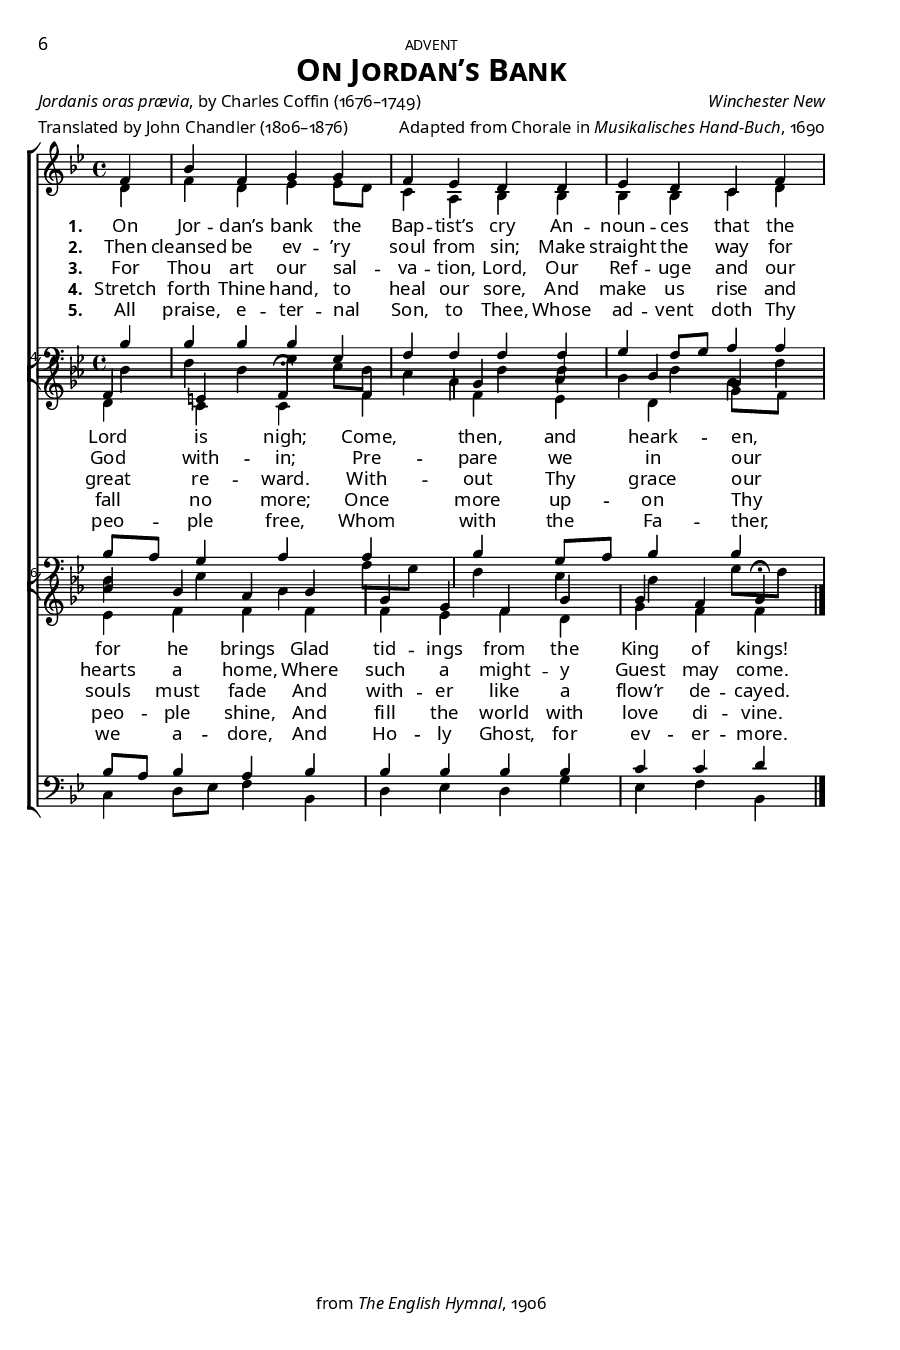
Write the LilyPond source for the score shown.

\version "2.14.2"
\include "util.ly"
\header {
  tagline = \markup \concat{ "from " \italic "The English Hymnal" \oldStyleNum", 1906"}

    title = \markup{\override #'(font-name . "Garamond Premier Pro Semibold"){ \abs-fontsize #15 \smallCapsOldStyle"On Jordan’s Bank"}}
    poet = \markup\concat{\italic"Jordanis oras prævia" \oldStyleNum", by Charles Coffin (1676–1749)"}
    meter = \markup\oldStyleNum"Translated by John Chandler (1806–1876)"
    composer = \markup\italic"Winchester New"
    arranger = \markup\concat{"Adapted from Chorale in " \italic"Musikalisches Hand-Buch" \oldStyleNum", 1690"}
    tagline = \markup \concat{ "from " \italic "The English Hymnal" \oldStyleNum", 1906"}
  }
\paper {
  print-all-headers = ##f
  paper-height = 9\in
  paper-width = 6\in
  indent = 0\in
  %system-system-spacing = #'((basic-distance . 10) (padding . 0))
  score-markup-spacing =
    #'((basic-distance . 0)
       (minimum-distance . 0)
       (padding . 0)
       (stretchability . 50))
  system-system-spacing =
    #'((basic-distance . 0)
       (minimum-distance . 0)
       (padding . -5)
       (stretchability . 70))
  last-bottom-spacing =
    #'((basic-distance . 0)
       (minimum-distance . 0)
       (padding . -0.5)
       (stretchability . 0))
  ragged-last-bottom = ##t
  ragged-bottom = ##f
  two-sided = ##t
  inner-margin = 0.5\in
  outer-margin = 0.25\in
  top-margin = 0.25\in
  bottom-margin = 0.25\in
  first-page-number = #006
  print-first-page-number = ##t
  headerLine = \markup{\override #'(font-name . "Garamond Premier Pro") \smallCaps advent}
  oddHeaderMarkup = \markup\fill-line{
     \override #'(font-name . "Garamond Premier Pro")\abs-fontsize #8.5
     \combine 
        \fill-line{"" \if \should-print-page-number
        \oldStylePageNum""
        }
        \fill-line{\headerLine}
  }
  evenHeaderMarkup = \markup {
     \override #'(font-name . "Garamond Premier Pro")\abs-fontsize #8.5
     \combine
        \if \should-print-page-number
        \oldStylePageNum""
        \fill-line{\headerLine}
  }
}
#(set-global-staff-size 14.5) \paper{ #(define fonts (make-pango-font-tree "GoudyOlSt BT" "Garamond Premier Pro" "Garamond Premier Pro" (/ 14.5 20))) }
global = {
  \key bes \major
  \time 4/4
  \autoBeamOff
}

sopMusic = \relative c' {
  %\tempo 4 = 56
  \partial 4 f4 |
  bes f g g |
  f ees d d |
  ees d c f |
  
  f e f\fermata \bar"" f |
  bes c d bes |
  ees d c d |
  
  bes g f bes |
  bes a bes\fermata \bar "|."
}
sopWords = \lyricmode {
  
}

altoMusic = \relative c' {
  d4 |
  f d ees ees8[ d] |
  c4 a bes bes |
  bes bes c d |
  
  d c c f |
  f ees d g8[ f] |
  ees4 f f f |
  
  f ees f d |
  g f f \bar "|."
}
altoWords = \lyricmode {
  \dropLyricsV
  \set stanza = #"1. "
  On Jor -- dan’s bank the Bap -- tist’s cry
  An -- noun -- ces that the Lord is nigh;
  Come, then, and heark -- en, for he brings
  Glad tid -- ings from the King of kings!
}
altoWordsII = \lyricmode {
  \dropLyricsV
%\markup\italic
  \set stanza = #"2. "
  Then cleansed be ev -- ’ry soul from sin;
  Make straight the way for God with -- in;
  Pre -- pare we in our hearts a home,
  Where such a might -- y Guest may come.
}
altoWordsIII = \lyricmode {
  \dropLyricsV
  \set stanza = #"3. "
  For Thou art our sal -- va -- tion, Lord,
  Our Ref -- uge and our great re -- ward.
  With -- out Thy grace our souls must fade
  And with -- er like a flow’r de -- cayed.
}
altoWordsIV = \lyricmode {
  \dropLyricsV
  \set stanza = #"4. "
  Stretch forth Thine hand, to heal our sore,
  And make us rise and fall no more;
  Once more up -- on Thy peo -- ple shine,
  And fill the world with love di -- vine.
}
altoWordsV = \lyricmode {
  \dropLyricsV
  \set stanza = #"5. "
  All praise, e -- ter -- nal Son, to Thee,
  Whose ad -- vent doth Thy peo -- ple free,
  Whom with the Fa -- ther, we a -- dore,
  And Ho -- ly Ghost, for ev -- er -- more.
}
altoWordsVI = \lyricmode {
  \set stanza = #"6. "
  \set ignoreMelismata = ##t
}
tenorMusic = \relative c' {
  bes4 |
  bes bes bes ees, |
  f f f f |
  g f8[ g] a4 a |
  
  bes8[ a] g4 a a |
  bes g8[ a] bes4 bes |
  bes8[ a] bes4 a bes |
  
  bes bes bes bes |
  c c d \bar "|."
}
tenorWords = \lyricmode {

}

bassMusic = \relative c {
  bes4 |
  d bes ees c8[ bes] |
  a4 f bes bes |
  g bes f d' |
  
  bes c f, f'8[ ees] |
  d4 c bes ees8[ d] |
  c4 d8[ ees] f4 bes, |
  
  d ees d g |
  ees f bes, \bar "|."
}
bassWords = \lyricmode {

}

pianoRH = \relative c' {
  
}
pianoLH = \relative c' {
  
}

\score {
  <<
   \new ChoirStaff <<
    \new Staff = women <<
      \new Voice = "sopranos" { \voiceOne << \global \sopMusic >> }
      \new Voice = "altos" { \voiceTwo << \global \altoMusic >> }
    >>
    \new Lyrics \with { alignAboveContext = #"women" \override VerticalAxisGroup #'nonstaff-relatedstaff-spacing = #'((basic-distance . 1))} \lyricsto "sopranos" \sopWords
    \new Lyrics = "altosVI"  \with { alignBelowContext = #"women" \override VerticalAxisGroup #'nonstaff-relatedstaff-spacing = #'((basic-distance . 1))} \lyricsto "altos" \altoWordsVI
    \new Lyrics = "altosV"  \with { alignBelowContext = #"women" \override VerticalAxisGroup #'nonstaff-relatedstaff-spacing = #'((basic-distance . 1))} \lyricsto "altos" \altoWordsV
    \new Lyrics = "altosIV"  \with { alignBelowContext = #"women" \override VerticalAxisGroup #'nonstaff-relatedstaff-spacing = #'((basic-distance . 1))} \lyricsto "altos" \altoWordsIV
    \new Lyrics = "altosIII"  \with { alignBelowContext = #"women" \override VerticalAxisGroup #'nonstaff-relatedstaff-spacing = #'((basic-distance . 1))} \lyricsto "altos" \altoWordsIII
    \new Lyrics = "altosII"  \with { alignBelowContext = #"women" \override VerticalAxisGroup #'nonstaff-relatedstaff-spacing = #'((basic-distance . 1))} \lyricsto "altos" \altoWordsII
    \new Lyrics = "altos"  \with { alignBelowContext = #"women" \override VerticalAxisGroup #'nonstaff-relatedstaff-spacing = #'((basic-distance . 1))} \lyricsto "altos" \altoWords
   \new Staff = men <<
      \clef bass
      \new Voice = "tenors" { \voiceOne << \global \tenorMusic >> }
      \new Voice = "basses" { \voiceTwo << \global \bassMusic >> }
    >>
    \new Lyrics \with { alignAboveContext = #"men" \override VerticalAxisGroup #'nonstaff-relatedstaff-spacing = #'((basic-distance . 1)) } \lyricsto "tenors" \tenorWords
    \new Lyrics \with { alignBelowContext = #"men" \override VerticalAxisGroup #'nonstaff-relatedstaff-spacing = #'((basic-distance . 1)) } \lyricsto "basses" \bassWords
  >>
%    \new PianoStaff << \new Staff { \new Voice { \pianoRH } } \new Staff { \clef "bass" \pianoLH } >>
  >>
  \layout {
    \context {
      \Score
      %\override SpacingSpanner #'base-shortest-duration = #(ly:make-moment 1 8)
      %\override SpacingSpanner #'common-shortest-duration = #(ly:make-moment 1 4)
    }
    \context {
      % Remove all empty staves
      % \Staff \RemoveEmptyStaves \override VerticalAxisGroup #'remove-first = ##t
    }
    \context {
      \Lyrics
      \override LyricText #'X-offset = #center-on-word
    }
  }
  
  \midi {
    \tempo 4 = 112
    \set Staff.midiInstrument = "piccolo"
  
    \context {
      \Voice
      \remove "Dynamic_performer"
    }
  }
}
